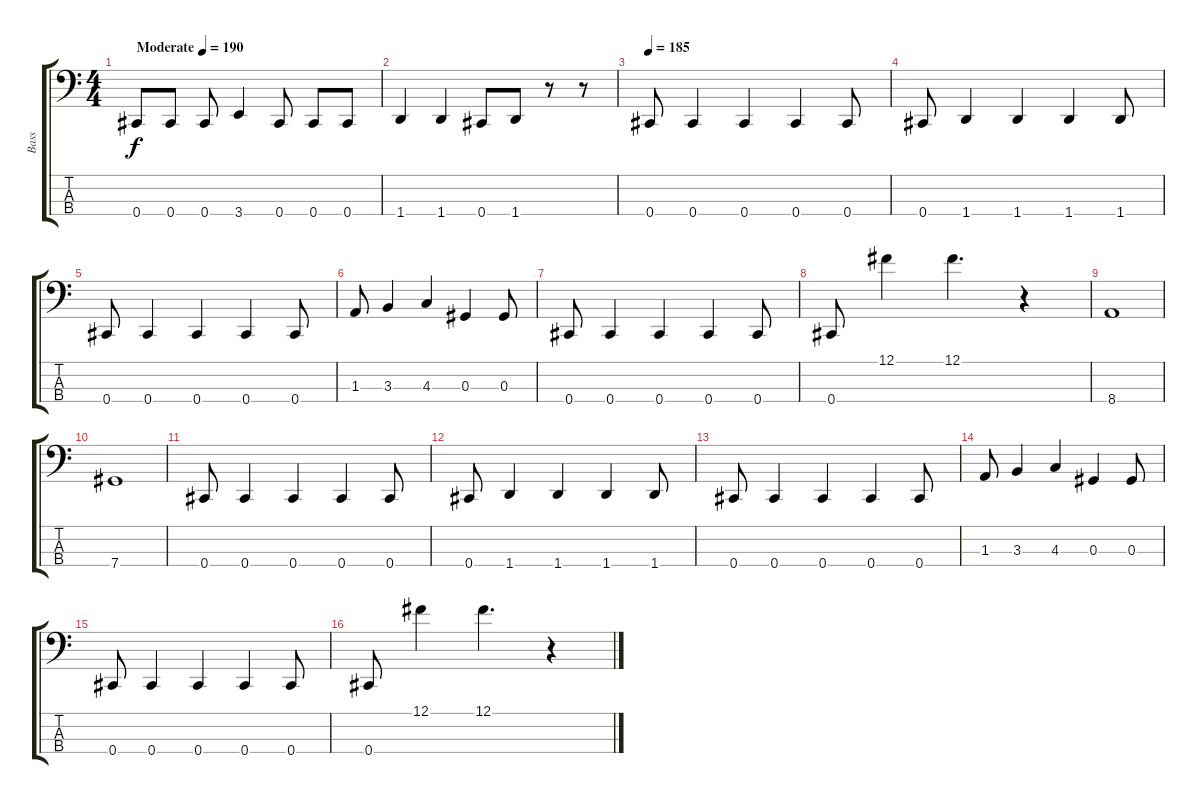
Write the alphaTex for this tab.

\track ("Bass" "Bass") {instrument electricbasspick}
\staff {score tabs}
\tuning (Gb2 Db2 Ab1 Db1) {hide}
\ts (4 4)
\tempo (190 "Moderate")
\clef f4
\ks c
0.4.8{dy f instrument electricbasspick} 0.4.8 0.4.8 3.4.4 0.4.8 0.4.8 0.4.8 |
1.4.4 1.4.4 0.4.8 1.4.8 r.8 r.8 |
\tempo 185
0.4.8 0.4.4 0.4.4 0.4.4 0.4.8 |
0.4.8 1.4.4 1.4.4 1.4.4 1.4.8 |
0.4.8 0.4.4 0.4.4 0.4.4 0.4.8 |
1.3.8 3.3.4 4.3.4 0.3.4 0.3.8 |
0.4.8 0.4.4 0.4.4 0.4.4 0.4.8 |
0.4.8 12.1.4 12.1.4{d} r.4 |
8.4.1 |
7.4.1 |
0.4.8 0.4.4 0.4.4 0.4.4 0.4.8 |
0.4.8 1.4.4 1.4.4 1.4.4 1.4.8 |
0.4.8 0.4.4 0.4.4 0.4.4 0.4.8 |
1.3.8 3.3.4 4.3.4 0.3.4 0.3.8 |
0.4.8 0.4.4 0.4.4 0.4.4 0.4.8 |
0.4.8 12.1.4 12.1.4{d} r.4
